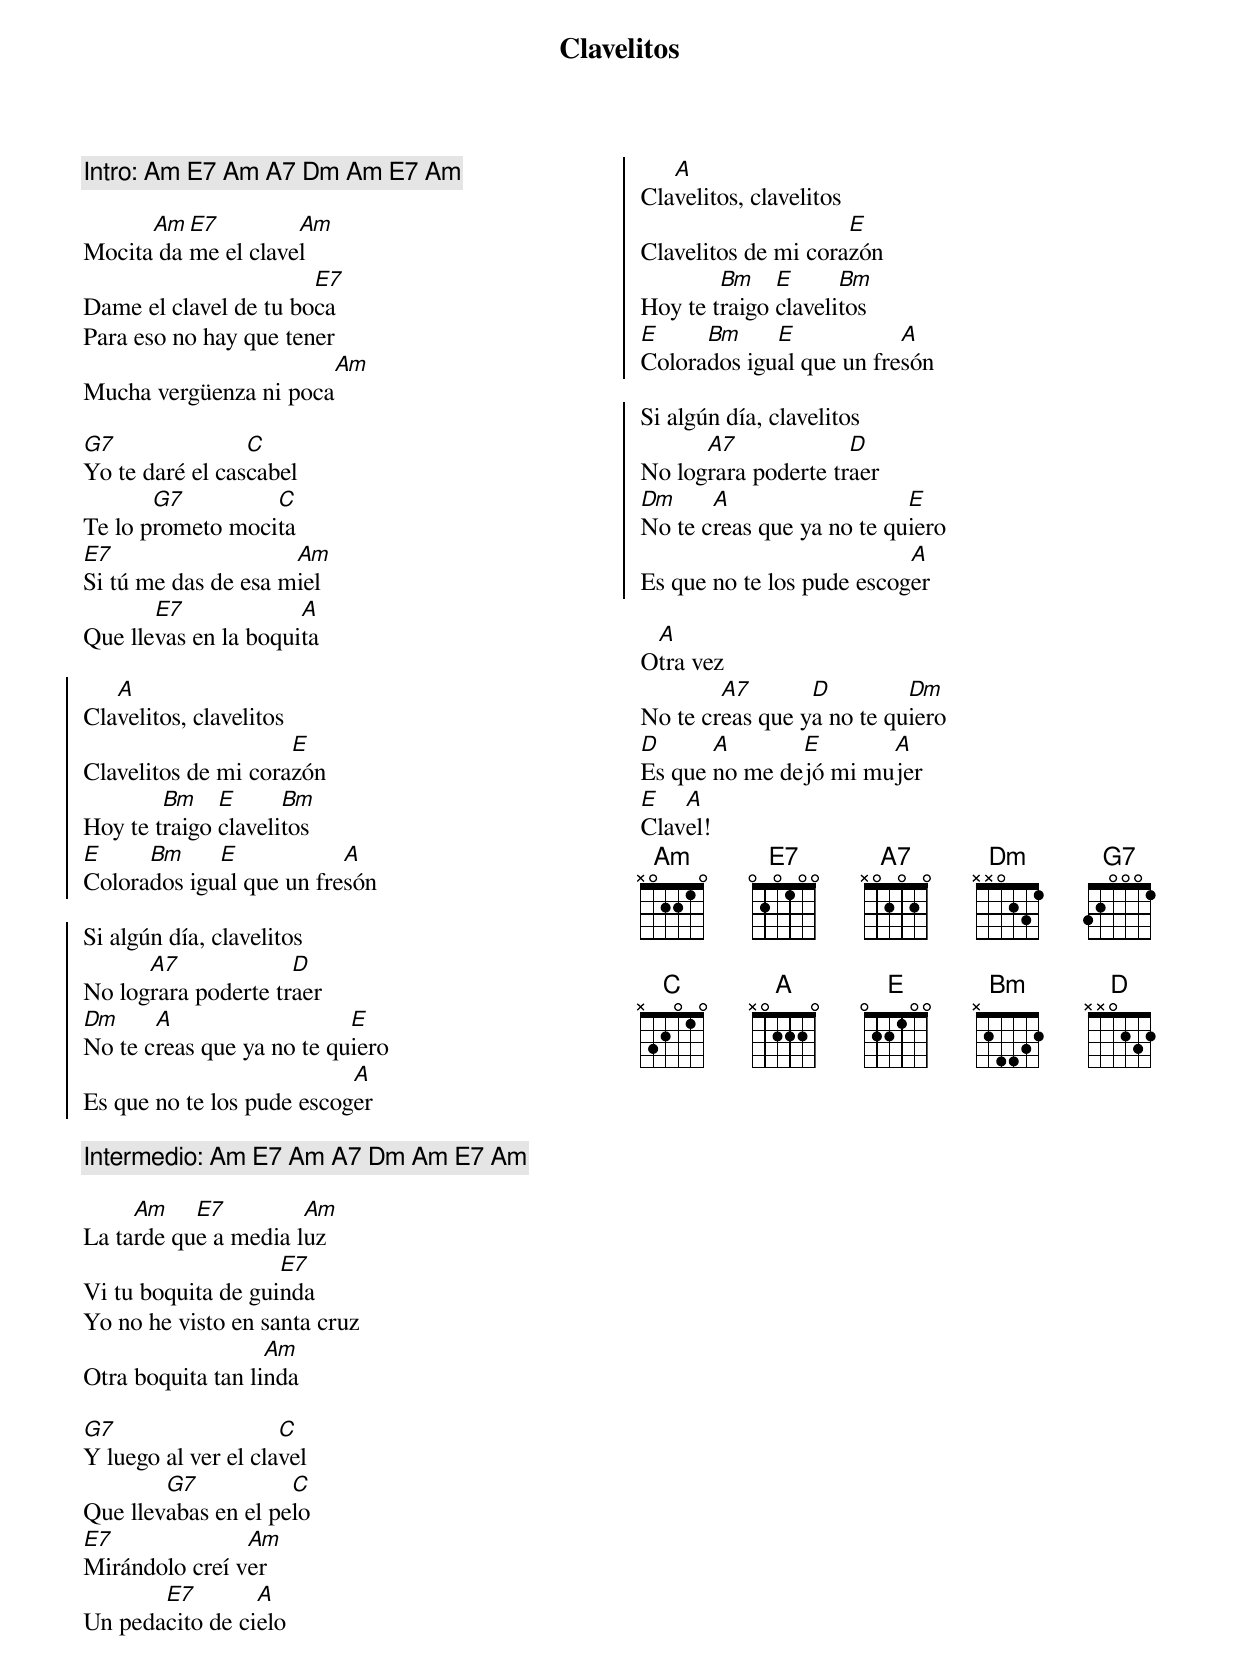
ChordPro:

{title: Clavelitos}
{columns: 2}
{Define: E7 frets 0 2 0 1 0 0}
{comment: Intro: [Am] [E7] [Am] [A7] [Dm] [Am] [E7] [Am] }

{start_of_verse}
Mocita[Am] da[E7]me el clave[Am]l
Dame el clavel de tu bo[E7]ca
Para eso no hay que tener
Mucha vergüenza ni poca[Am]
{end_of_verse}

{start_of_verse}
[G7]Yo te daré el cas[C]cabel
Te lo p[G7]rometo moci[C]ta
[E7]Si tú me das de esa m[Am]iel
Que lle[E7]vas en la boqui[A]ta
{end_of_verse}

{start_of_chorus}
Cla[A]velitos, clavelitos
Clavelitos de mi cora[E]zón
Hoy te t[Bm]raigo [E]claveli[Bm]tos
[E]Colora[Bm]dos igu[E]al que un fre[A]són

Si algún día, clavelitos
No log[A7]rara poderte tr[D]aer
[Dm]No te c[A]reas que ya no te qu[E]iero
Es que no te los pude escog[A]er
{end_of_chorus}

{comment: Intermedio: [Am] [E7] [Am] [A7] [Dm] [Am] [E7] [Am]}

{start_of_verse}
La ta[Am]rde qu[E7]e a media l[Am]uz
Vi tu boquita de gui[E7]nda
Yo no he visto en santa cruz
Otra boquita tan li[Am]nda
{end_of_verse}

{start_of_verse}
[G7]Y luego al ver el cla[C]vel
Que llev[G7]abas en el pe[C]lo
[E7]Mirándolo creí v[Am]er
Un peda[E7]cito de ci[A]elo
{end_of_verse}

{start_of_chorus}
Cla[A]velitos, clavelitos
Clavelitos de mi cora[E]zón
Hoy te t[Bm]raigo [E]claveli[Bm]tos
[E]Colora[Bm]dos igu[E]al que un fre[A]són

Si algún día, clavelitos
No log[A7]rara poderte tr[D]aer
[Dm]No te c[A]reas que ya no te qu[E]iero
Es que no te los pude escog[A]er
{end_of_chorus}

O[A]tra vez
No te cr[A7]eas que y[D]a no te qu[Dm]iero
[D]Es que [A]no me de[E]jó mi mu[A]jer
[E]Clav[A]el!
